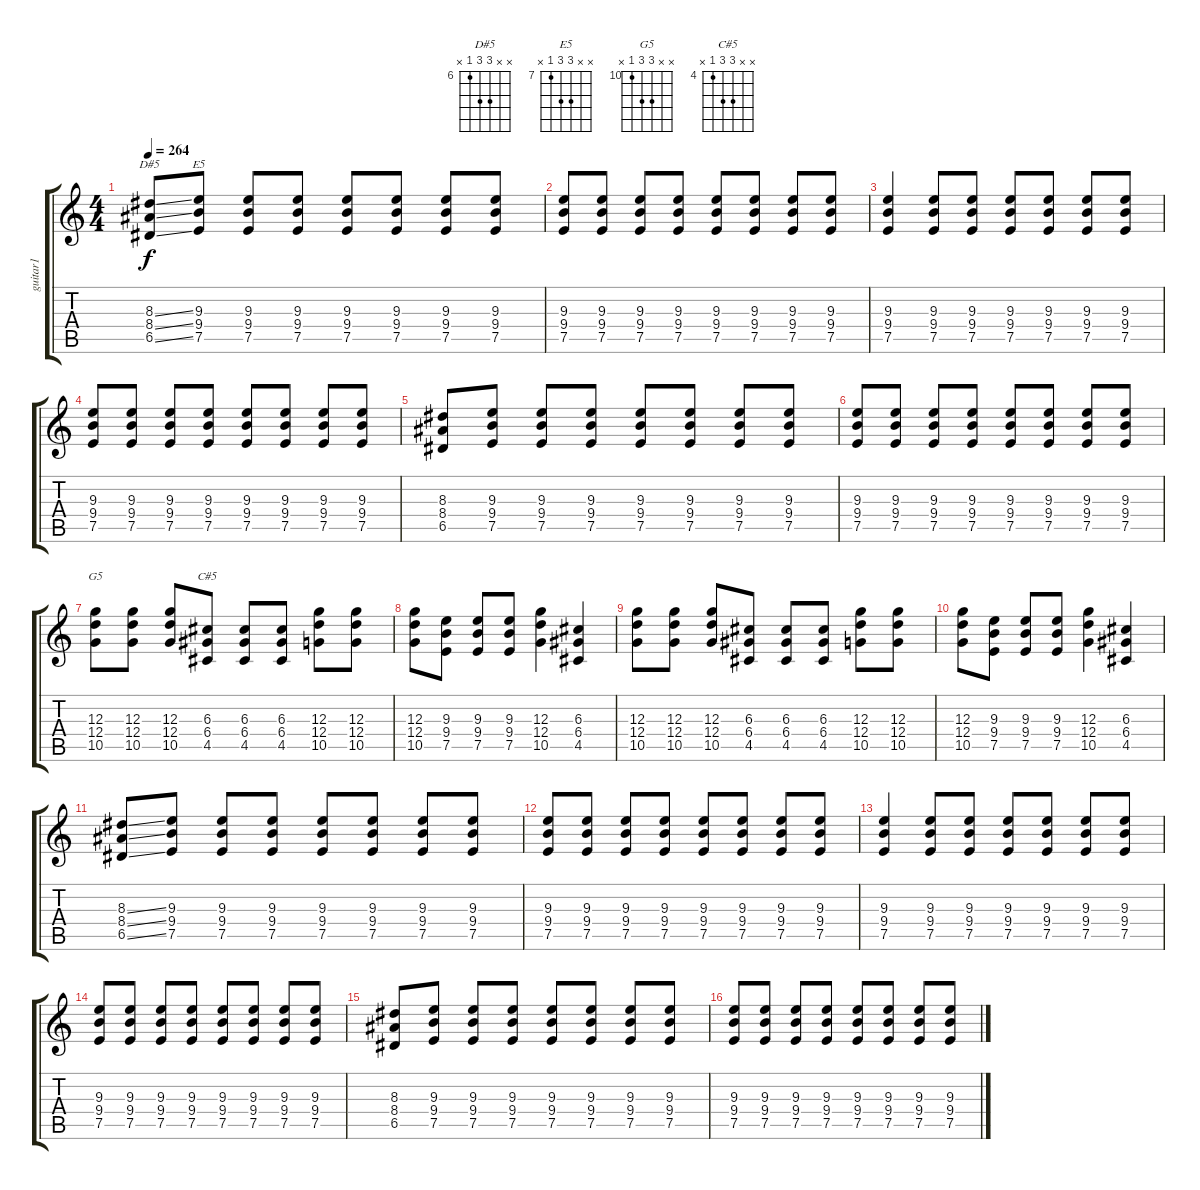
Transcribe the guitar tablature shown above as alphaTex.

\track ("guitar1" "guitar1") {instrument distortionguitar}
\staff {score tabs}
\tuning (E4 B3 G3 D3 A2 E2) {hide}
\chord ("D#5" x x 8 8 6 x) {firstfret 6}
\chord ("E5" x x 9 9 7 x) {firstfret 7}
\chord ("G5" x x 12 12 10 x) {firstfret 10}
\chord ("C#5" x x 6 6 4 x) {firstfret 4}
\ts (4 4)
\tempo 264
\clef g2
\ks c
(8.3{ss} 8.4{ss} 6.5{ss}).8{ch "D#5" dy f} (9.3 9.4 7.5).8{ch "E5"} (9.3 9.4 7.5).8 (9.3 9.4 7.5).8 (9.3 9.4 7.5).8 (9.3 9.4 7.5).8 (9.3 9.4 7.5).8 (9.3 9.4 7.5).8 |
(9.3 9.4 7.5).8 (9.3 9.4 7.5).8 (9.3 9.4 7.5).8 (9.3 9.4 7.5).8 (9.3 9.4 7.5).8 (9.3 9.4 7.5).8 (9.3 9.4 7.5).8 (9.3 9.4 7.5).8 |
(9.3 9.4 7.5).4 (9.3 9.4 7.5).8 (9.3 9.4 7.5).8 (9.3 9.4 7.5).8 (9.3 9.4 7.5).8 (9.3 9.4 7.5).8 (9.3 9.4 7.5).8 |
(9.3 9.4 7.5).8 (9.3 9.4 7.5).8 (9.3 9.4 7.5).8 (9.3 9.4 7.5).8 (9.3 9.4 7.5).8 (9.3 9.4 7.5).8 (9.3 9.4 7.5).8 (9.3 9.4 7.5).8 |
(8.3 8.4 6.5).8 (9.3 9.4 7.5).8 (9.3 9.4 7.5).8 (9.3 9.4 7.5).8 (9.3 9.4 7.5).8 (9.3 9.4 7.5).8 (9.3 9.4 7.5).8 (9.3 9.4 7.5).8 |
(9.3 9.4 7.5).8 (9.3 9.4 7.5).8 (9.3 9.4 7.5).8 (9.3 9.4 7.5).8 (9.3 9.4 7.5).8 (9.3 9.4 7.5).8 (9.3 9.4 7.5).8 (9.3 9.4 7.5).8 |
(12.3 12.4 10.5).8{ch "G5"} (12.3 12.4 10.5).8 (12.3 12.4 10.5).8 (6.3 6.4 4.5).8{ch "C#5"} (6.3 6.4 4.5).8 (6.3 6.4 4.5).8 (12.3 12.4 10.5).8 (12.3 12.4 10.5).8 |
(12.3 12.4 10.5).8 (9.3 9.4 7.5).8 (9.3 9.4 7.5).8 (9.3 9.4 7.5).8 (12.3 12.4 10.5).4 (6.3 6.4 4.5).4 |
(12.3 12.4 10.5).8 (12.3 12.4 10.5).8 (12.3 12.4 10.5).8 (6.3 6.4 4.5).8 (6.3 6.4 4.5).8 (6.3 6.4 4.5).8 (12.3 12.4 10.5).8 (12.3 12.4 10.5).8 |
(12.3 12.4 10.5).8 (9.3 9.4 7.5).8 (9.3 9.4 7.5).8 (9.3 9.4 7.5).8 (12.3 12.4 10.5).4 (6.3 6.4 4.5).4 |
(8.3{ss} 8.4{ss} 6.5{ss}).8 (9.3 9.4 7.5).8 (9.3 9.4 7.5).8 (9.3 9.4 7.5).8 (9.3 9.4 7.5).8 (9.3 9.4 7.5).8 (9.3 9.4 7.5).8 (9.3 9.4 7.5).8 |
(9.3 9.4 7.5).8 (9.3 9.4 7.5).8 (9.3 9.4 7.5).8 (9.3 9.4 7.5).8 (9.3 9.4 7.5).8 (9.3 9.4 7.5).8 (9.3 9.4 7.5).8 (9.3 9.4 7.5).8 |
(9.3 9.4 7.5).4 (9.3 9.4 7.5).8 (9.3 9.4 7.5).8 (9.3 9.4 7.5).8 (9.3 9.4 7.5).8 (9.3 9.4 7.5).8 (9.3 9.4 7.5).8 |
(9.3 9.4 7.5).8 (9.3 9.4 7.5).8 (9.3 9.4 7.5).8 (9.3 9.4 7.5).8 (9.3 9.4 7.5).8 (9.3 9.4 7.5).8 (9.3 9.4 7.5).8 (9.3 9.4 7.5).8 |
(8.3 8.4 6.5).8 (9.3 9.4 7.5).8 (9.3 9.4 7.5).8 (9.3 9.4 7.5).8 (9.3 9.4 7.5).8 (9.3 9.4 7.5).8 (9.3 9.4 7.5).8 (9.3 9.4 7.5).8 |
(9.3 9.4 7.5).8 (9.3 9.4 7.5).8 (9.3 9.4 7.5).8 (9.3 9.4 7.5).8 (9.3 9.4 7.5).8 (9.3 9.4 7.5).8 (9.3 9.4 7.5).8 (9.3 9.4 7.5).8
